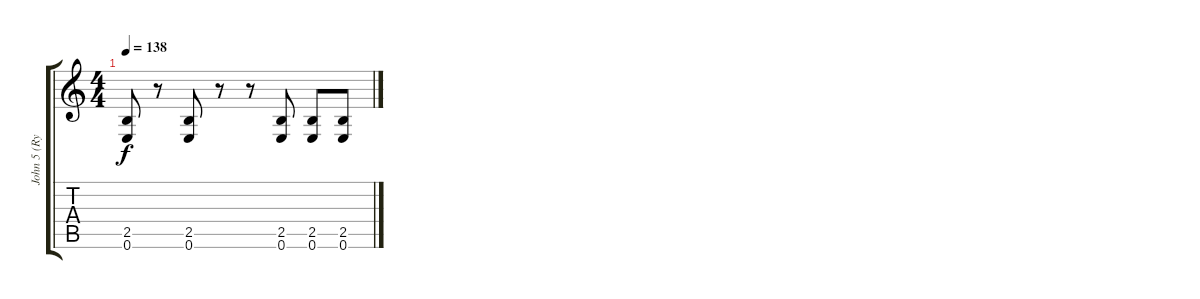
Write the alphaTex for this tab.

\track ("John 5 (Rythmic)" "John 5 (Ry") {instrument distortionguitar}
\staff {score tabs}
\tuning (E4 B3 G3 D3 A2 E2) {hide}
\ts (4 4)
\tempo 138
\clef g2
\ks c
(2.5 0.6).8{dy f} r.8 (2.5 0.6).8 r.8 r.8 (2.5 0.6).8 (2.5 0.6).8 (2.5 0.6).8
